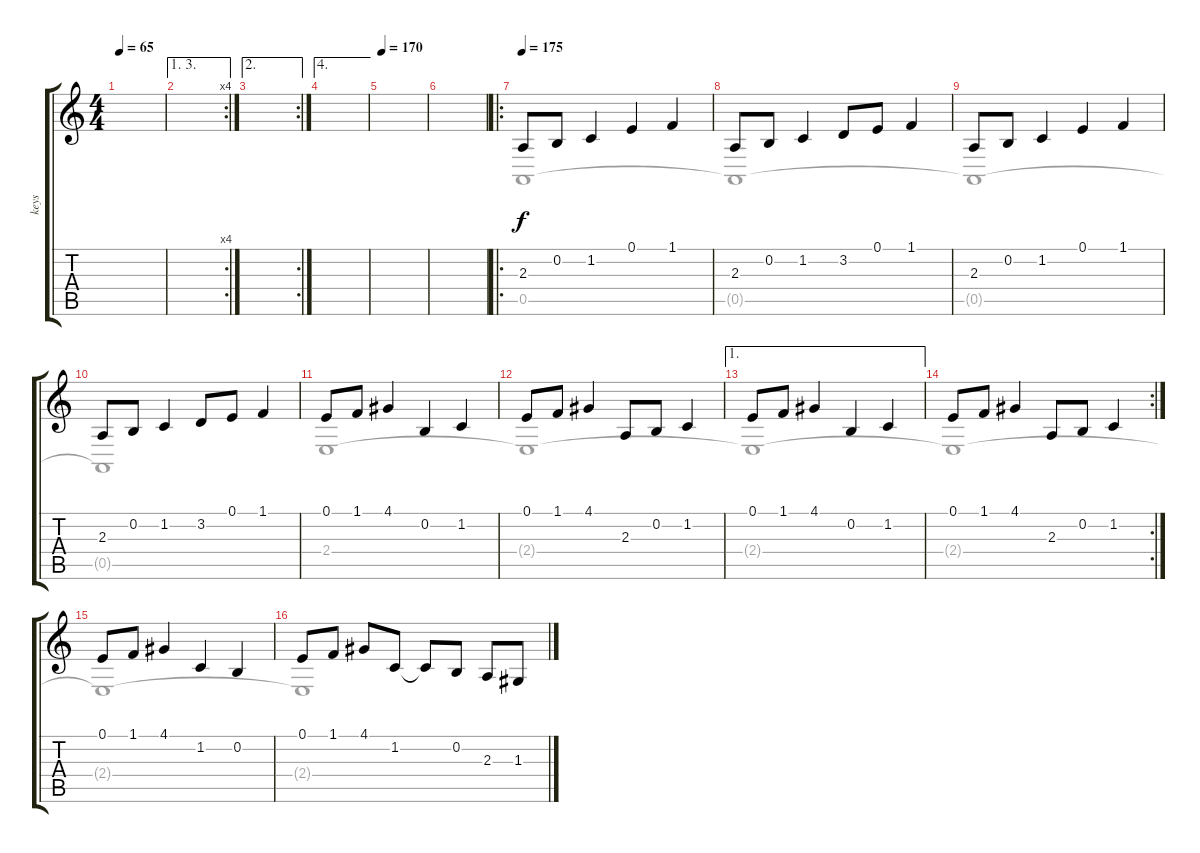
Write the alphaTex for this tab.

\track ("keys" "keys") {instrument churchorgan}
\staff {score tabs}
\tuning (E4 B3 G3 D3 A2 E2) {hide}
\voice
\ts (4 4)
\tempo 65
\clef g2
\ks c
|
\ae (1 3)
\rc 4
|
\ae 2
\rc 2
|
\ae 4
|
\tempo 170
|
|
\ro
\tempo 175
2.3.8 0.2.8 1.2.4 0.1.4 1.1.4 |
2.3.8 0.2.8 1.2.4 3.2.8 0.1.8 1.1.4 |
2.3.8 0.2.8 1.2.4 0.1.4 1.1.4 |
2.3.8 0.2.8 1.2.4 3.2.8 0.1.8 1.1.4 |
0.1.8 1.1.8 4.1.4 0.2.4 1.2.4 |
0.1.8 1.1.8 4.1.4 2.3.8 0.2.8 1.2.4 |
\ae 1
0.1.8 1.1.8 4.1.4 0.2.4 1.2.4 |
\rc 2
0.1.8 1.1.8 4.1.4 2.3.8 0.2.8 1.2.4 |
0.1.8 1.1.8 4.1.4 1.2.4 0.2.4 |
0.1.8 1.1.8 4.1.8 1.2.8 1.2{t}.8 0.2.8 2.3.8 1.3.8
\voice
\clef g2
\ottava regular
\simile none
\ks c
|
|
|
|
|
|
0.5.1 |
0.5{t}.1 |
0.5{t}.1 |
0.5{t}.1 |
2.4.1 |
2.4{t}.1 |
2.4{t}.1 |
2.4{t}.1 |
2.4{t}.1 |
2.4{t}.1
